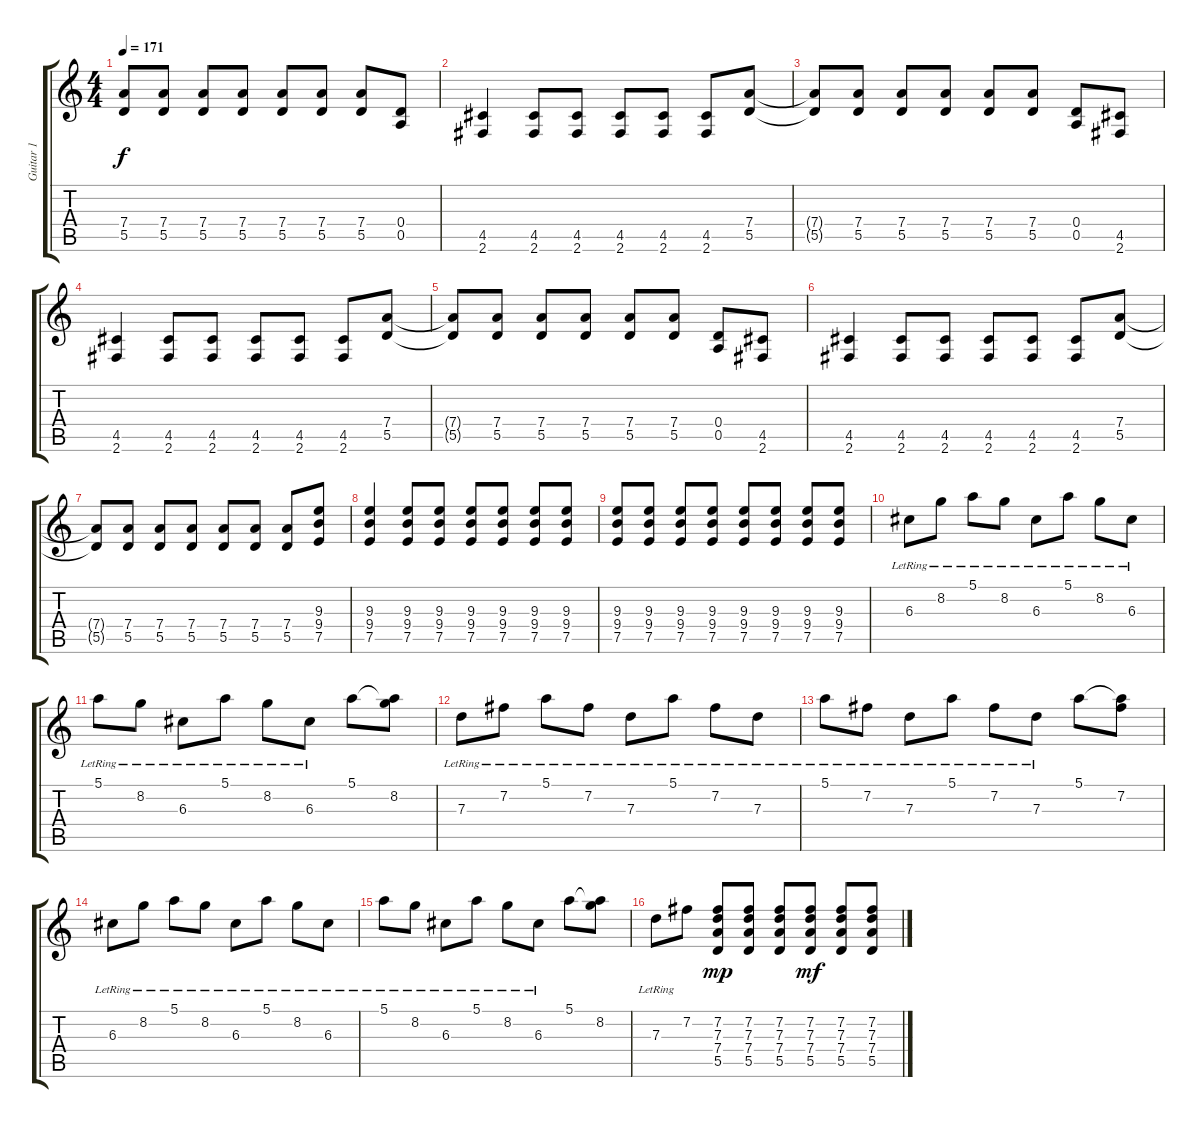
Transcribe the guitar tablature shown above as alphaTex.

\track ("Guitar 1" "Guitar 1") {instrument overdrivenguitar}
\staff {score tabs}
\tuning (E4 B3 G3 D3 A2 E2) {hide}
\ts (4 4)
\tempo 171
\clef g2
\ks c
(7.4 5.5).8{dy f} (7.4 5.5).8 (7.4 5.5).8 (7.4 5.5).8 (7.4 5.5).8 (7.4 5.5).8 (7.4 5.5).8 (0.4 0.5).8 |
(4.5 2.6).4 (4.5 2.6).8 (4.5 2.6).8 (4.5 2.6).8 (4.5 2.6).8 (4.5 2.6).8 (7.4 5.5).8 |
(7.4{t} 5.5{t}).8 (7.4 5.5).8 (7.4 5.5).8 (7.4 5.5).8 (7.4 5.5).8 (7.4 5.5).8 (0.4 0.5).8 (4.5 2.6).8 |
(4.5 2.6).4 (4.5 2.6).8 (4.5 2.6).8 (4.5 2.6).8 (4.5 2.6).8 (4.5 2.6).8 (7.4 5.5).8 |
(7.4{t} 5.5{t}).8 (7.4 5.5).8 (7.4 5.5).8 (7.4 5.5).8 (7.4 5.5).8 (7.4 5.5).8 (0.4 0.5).8 (4.5 2.6).8 |
(4.5 2.6).4 (4.5 2.6).8 (4.5 2.6).8 (4.5 2.6).8 (4.5 2.6).8 (4.5 2.6).8 (7.4 5.5).8 |
(7.4{t} 5.5{t}).8 (7.4 5.5).8 (7.4 5.5).8 (7.4 5.5).8 (7.4 5.5).8 (7.4 5.5).8 (7.4 5.5).8 (9.3 9.4 7.5).8 |
(9.3 9.4 7.5).4 (9.3 9.4 7.5).8 (9.3 9.4 7.5).8 (9.3 9.4 7.5).8 (9.3 9.4 7.5).8 (9.3 9.4 7.5).8 (9.3 9.4 7.5).8 |
(9.3 9.4 7.5).8 (9.3 9.4 7.5).8 (9.3 9.4 7.5).8 (9.3 9.4 7.5).8 (9.3 9.4 7.5).8 (9.3 9.4 7.5).8 (9.3 9.4 7.5).8 (9.3 9.4 7.5).8 |
6.3{lr}.8 8.2{lr}.8 5.1{lr}.8 8.2{lr}.8 6.3{lr}.8 5.1{lr}.8 8.2{lr}.8 6.3{lr}.8 |
5.1{lr}.8 8.2{lr}.8 6.3{lr}.8 5.1{lr}.8 8.2{lr}.8 6.3{lr}.8 5.1.8 (5.1{t} 8.2).8 |
7.3{lr}.8 7.2{lr}.8 5.1{lr}.8 7.2{lr}.8 7.3{lr}.8 5.1{lr}.8 7.2{lr}.8 7.3{lr}.8 |
5.1{lr}.8 7.2{lr}.8 7.3{lr}.8 5.1{lr}.8 7.2{lr}.8 7.3{lr}.8 5.1.8 (5.1{t} 7.2).8 |
6.3{lr}.8 8.2{lr}.8 5.1{lr}.8 8.2{lr}.8 6.3{lr}.8 5.1{lr}.8 8.2{lr}.8 6.3{lr}.8 |
5.1{lr}.8 8.2{lr}.8 6.3{lr}.8 5.1{lr}.8 8.2{lr}.8 6.3{lr}.8 5.1.8 (5.1{t} 8.2).8 |
7.3{lr}.8 7.2.8 (7.2 7.3 7.4 5.5).8{dy mp} (7.2 7.3 7.4 5.5).8 (7.2 7.3 7.4 5.5).8 (7.2 7.3 7.4 5.5).8{dy mf} (7.2 7.3 7.4 5.5).8 (7.2 7.3 7.4 5.5).8
